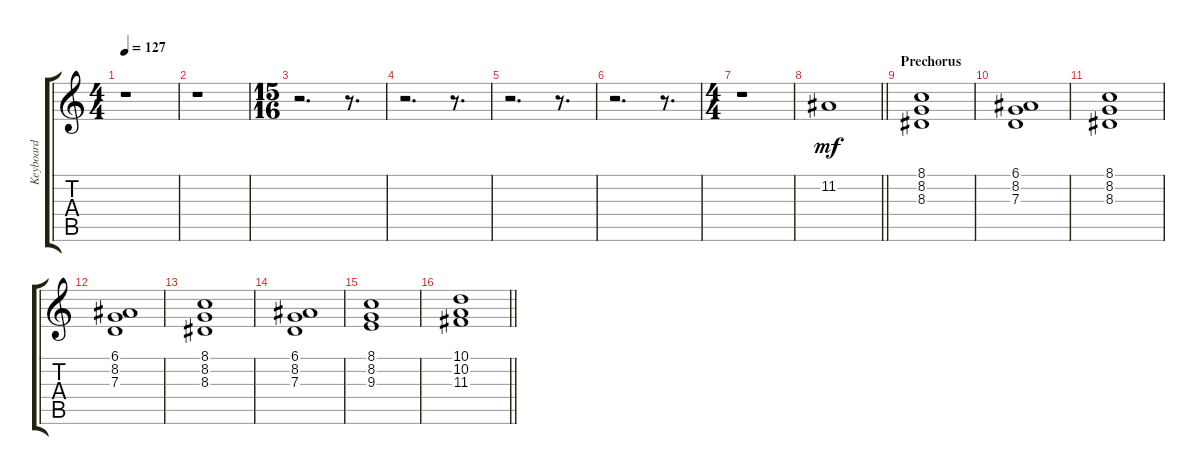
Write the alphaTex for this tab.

\track ("Keyboard" "Keyboard") {instrument stringensemble1}
\staff {score tabs}
\tuning (E4 B3 G3 D3 A2 E2) {hide}
\ts (4 4)
\tempo 127
\clef g2
\ks c
r.1{dy mf} |
r.1 |
\ts (15 16)
r.2{d} r.8{d} |
r.2{d} r.8{d} |
r.2{d} r.8{d} |
r.2{d} r.8{d} |
\ts (4 4)
r.1 |
\barLineRight lightlight
11.2.1{instrument stringensemble1} |
\section ("" "Prechorus")
(8.1 8.2 8.3).1 |
(6.1 8.2 7.3).1 |
(8.1 8.2 8.3).1 |
(6.1 8.2 7.3).1 |
(8.1 8.2 8.3).1 |
(6.1 8.2 7.3).1 |
(8.1 8.2 9.3).1 |
\barLineRight lightlight
(10.1 10.2 11.3).1
